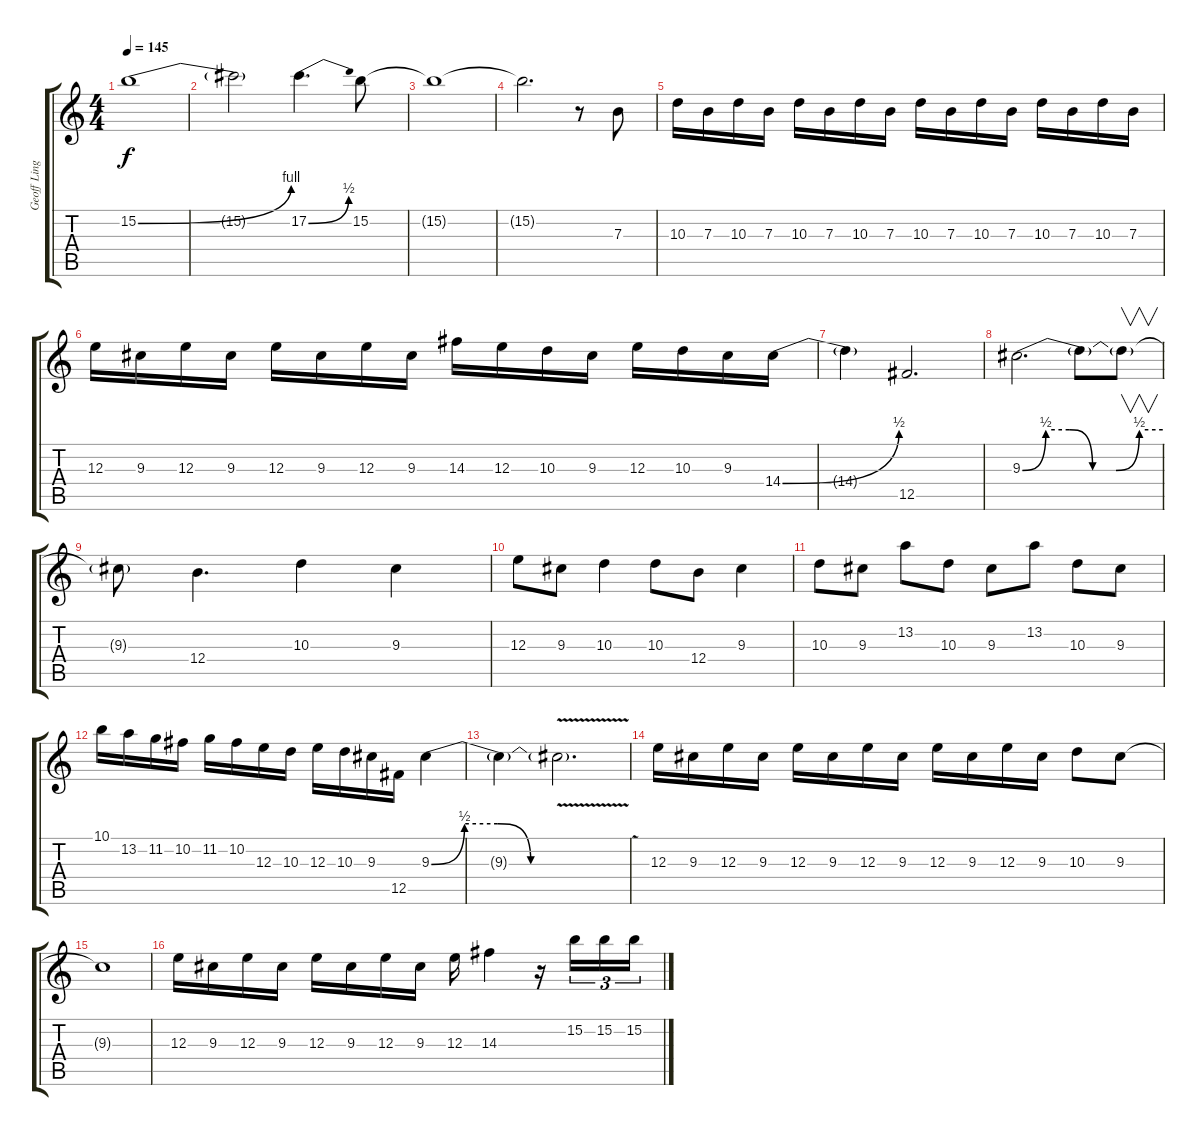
\track ("Geoff Ling" "Geoff Ling") {instrument distortionguitar}
\staff {score tabs}
\tuning (Db4 Ab3 E3 B2 Gb2 B1) {hide}
\ts (4 4)
\tempo 145
\clef g2
\ks c
15.2{be (bend 0 0 60 4)}.1{dy f} |
15.2{t}.2 17.2{be (bend 0 0 60 2)}.4{d} 15.2.8 |
15.2{t}.1 |
15.2{t}.2{d} r.8 7.3.8 |
10.3.16 7.3.16 10.3.16 7.3.16 10.3.16 7.3.16 10.3.16 7.3.16 10.3.16 7.3.16 10.3.16 7.3.16 10.3.16 7.3.16 10.3.16 7.3.16 |
12.3.16 9.3.16 12.3.16 9.3.16 12.3.16 9.3.16 12.3.16 9.3.16 14.3.16 12.3.16 10.3.16 9.3.16 12.3.16 10.3.16 9.3.16 14.4{be (bend 0 0 60 2)}.16 |
14.4{t}.4 12.5.2{d} |
9.3{be (custom 0 0 10 2 20 2 30 0 40 0 50 2 60 2)}.2{d} 9.3{t}.8 9.3{t}.8{v} |
9.3{t}.8 12.4.4{d} 10.3.4 9.3.4 |
12.3.8 9.3.8 10.3.4 10.3.8 12.4.8 9.3.4 |
10.3.8 9.3.8 13.2.8 10.3.8 9.3.8 13.2.8 10.3.8 9.3.8 |
10.1.16 13.2.16 11.2.16 10.2.16 11.2.16 10.2.16 12.3.16 10.3.16 12.3.16 10.3.16 9.3.16 12.5.16 9.3{be (custom 0 0 10 2 20 2 30 0 60 0)}.4 |
9.3{t}.4 9.3{v t}.2{d} |
12.3.16 9.3.16 12.3.16 9.3.16 12.3.16 9.3.16 12.3.16 9.3.16 12.3.16 9.3.16 12.3.16 9.3.16 10.3.8 9.3.8 |
9.3{t}.1 |
12.3.16 9.3.16 12.3.16 9.3.16 12.3.16 9.3.16 12.3.16 9.3.16 12.3.16 14.3.4 r.16 15.2.16{tu (3 2)} 15.2.16{tu (3 2)} 15.2.16{tu (3 2)}
